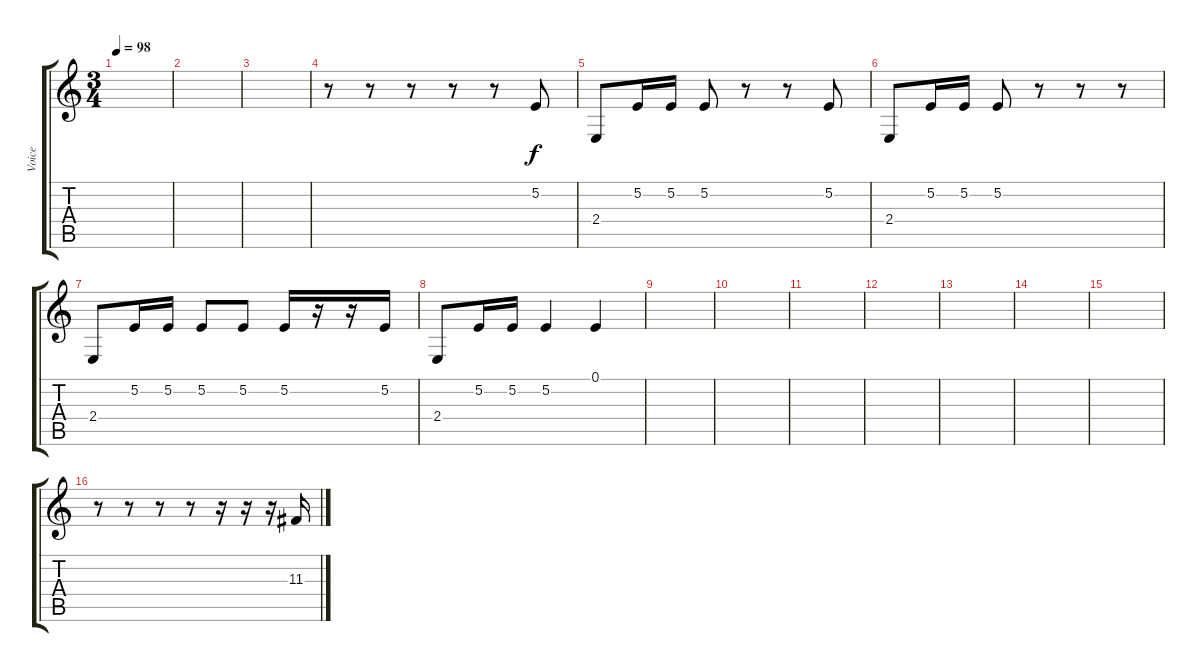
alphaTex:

\track ("Voice" "Voice") {instrument lead6voice}
\staff {score tabs}
\tuning (E4 B3 G3 D3 A2 E2) {hide}
\ts (3 4)
\tempo 98
\clef g2
\ks c
|
|
|
r.8 r.8 r.8 r.8 r.8 5.2.8{dy f} |
2.4.8 5.2.16 5.2.16 5.2.8 r.8 r.8 5.2.8 |
2.4.8 5.2.16 5.2.16 5.2.8 r.8 r.8 r.8 |
2.4.8 5.2.16 5.2.16 5.2.8 5.2.8 5.2.16 r.16 r.16 5.2.16 |
2.4.8 5.2.16 5.2.16 5.2.4 0.1.4 |
|
|
|
|
|
|
|
r.8 r.8 r.8 r.8 r.16 r.16 r.16 11.3.16
